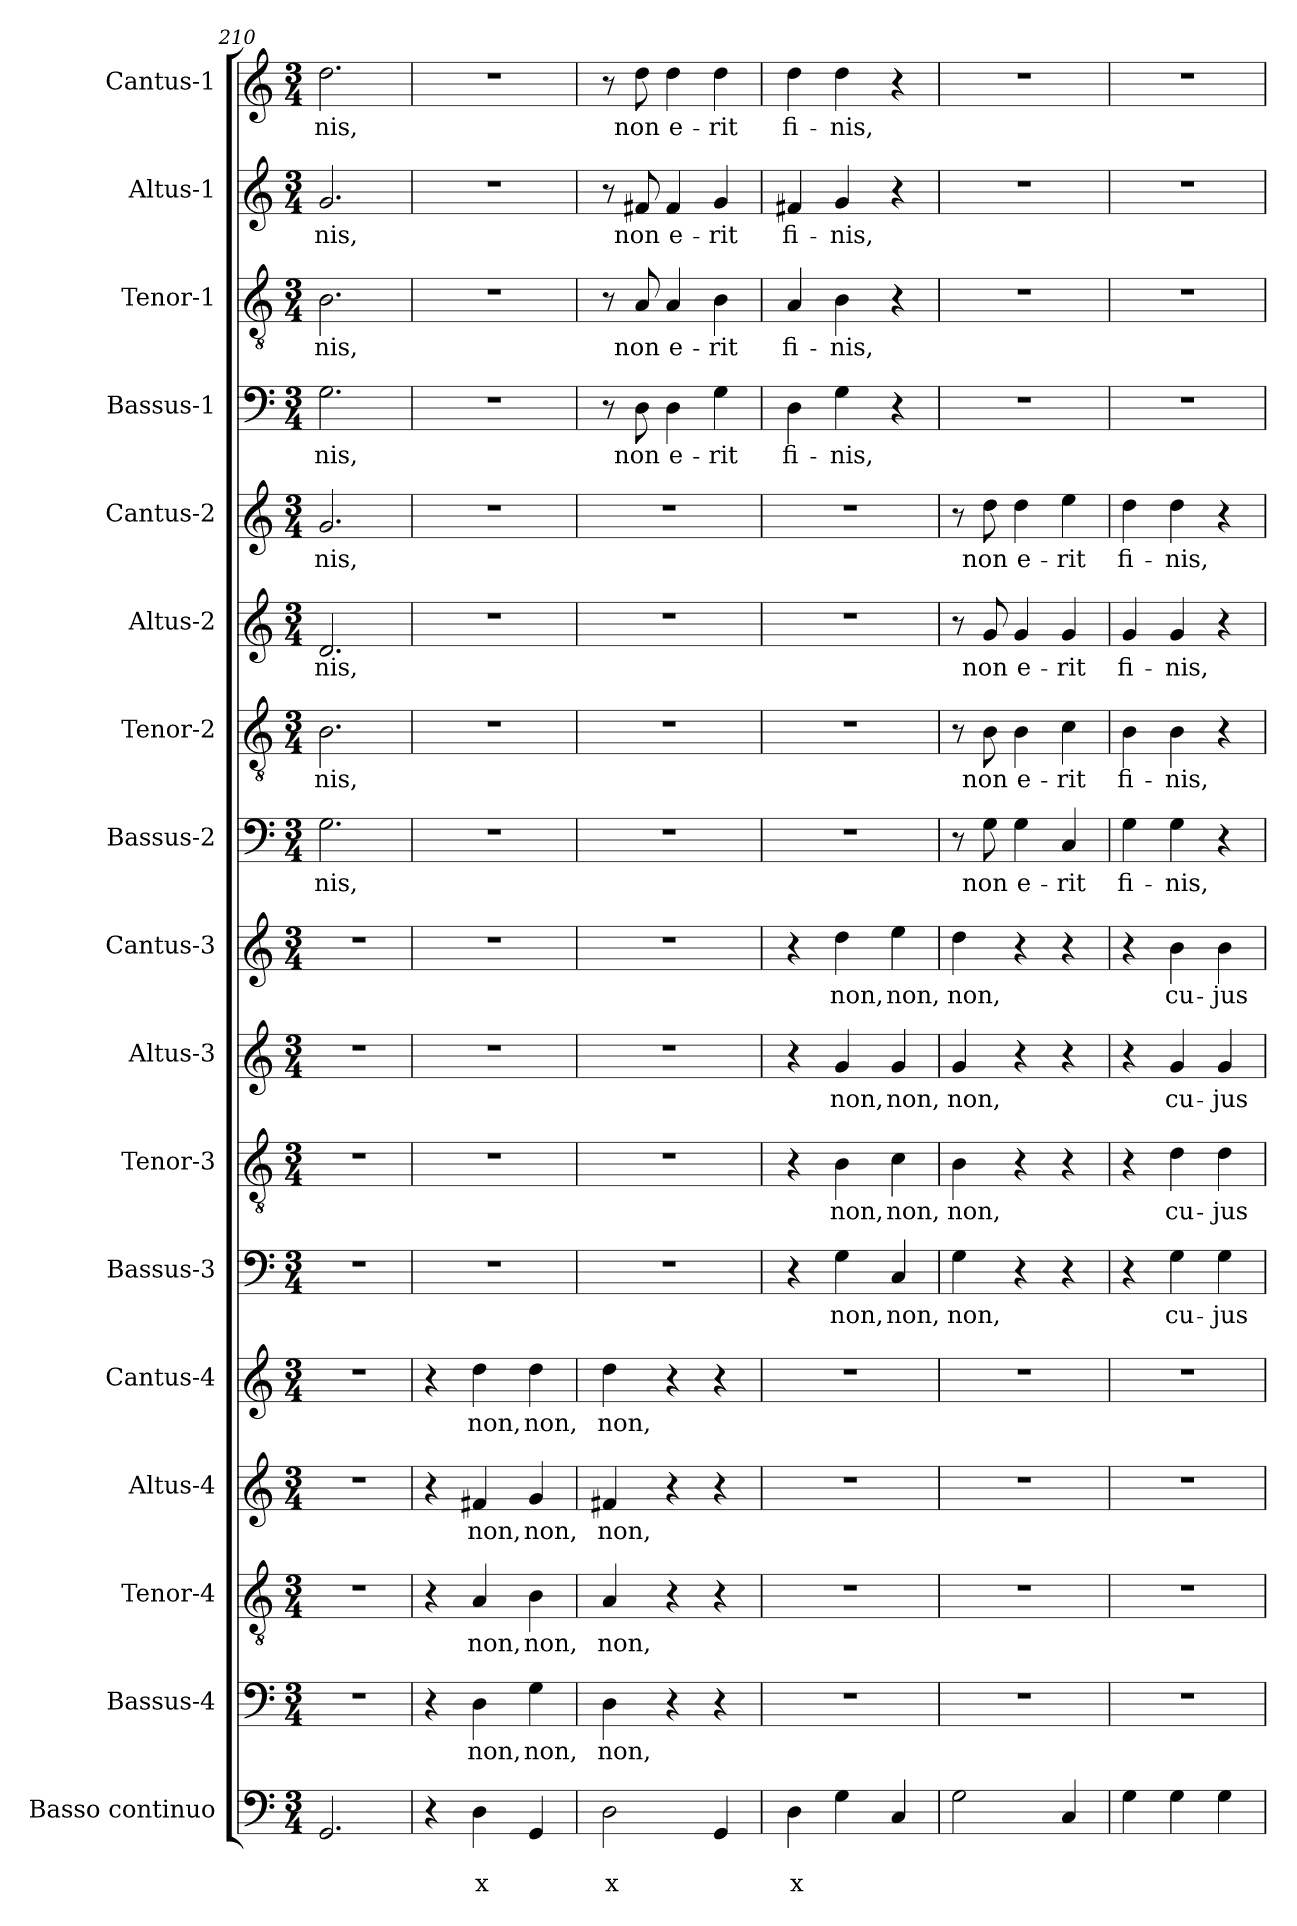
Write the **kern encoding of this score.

**kern	**text	**text	**kern	**text	**kern	**text	**kern	**text	**kern	**text	**kern	**text	**kern	**text	**kern	**text	**kern	**text	**kern	**text	**kern	**text	**kern	**text	**kern	**text	**kern	**text	**kern	**text	**kern	**text	**kern	**text
*part17	*part17	*part17	*part16	*part16	*part15	*part15	*part14	*part14	*part13	*part13	*part12	*part12	*part11	*part11	*part10	*part10	*part9	*part9	*part8	*part8	*part7	*part7	*part6	*part6	*part5	*part5	*part4	*part4	*part3	*part3	*part2	*part2	*part1	*part1
*staff17	*staff17	*staff17	*staff16	*staff16	*staff15	*staff15	*staff14	*staff14	*staff13	*staff13	*staff12	*staff12	*staff11	*staff11	*staff10	*staff10	*staff9	*staff9	*staff8	*staff8	*staff7	*staff7	*staff6	*staff6	*staff5	*staff5	*staff4	*staff4	*staff3	*staff3	*staff2	*staff2	*staff1	*staff1
*I"Basso continuo	*	*	*I"Bassus-4	*	*I"Tenor-4	*	*I"Altus-4	*	*I"Cantus-4	*	*I"Bassus-3	*	*I"Tenor-3	*	*I"Altus-3	*	*I"Cantus-3	*	*I"Bassus-2	*	*I"Tenor-2	*	*I"Altus-2	*	*I"Cantus-2	*	*I"Bassus-1	*	*I"Tenor-1	*	*I"Altus-1	*	*I"Cantus-1	*
*I'BC2	*	*	*I'B4	*	*I'T4	*	*I'A4	*	*I'C4	*	*I'B3	*	*I'T3	*	*I'A3	*	*I'C3	*	*I'B2	*	*I'T2	*	*I'A-2	*	*I'C2	*	*I'B1	*	*I'T1	*	*I'A1	*	*I'C1	*
*clefF4	*	*	*clefF4	*	*clefGv2	*	*clefG2	*	*clefG2	*	*clefF4	*	*clefGv2	*	*clefG2	*	*clefG2	*	*clefF4	*	*clefGv2	*	*clefG2	*	*clefG2	*	*clefF4	*	*clefGv2	*	*clefG2	*	*clefG2	*
*k[]	*	*	*k[]	*	*k[]	*	*k[]	*	*k[]	*	*k[]	*	*k[]	*	*k[]	*	*k[]	*	*k[]	*	*k[]	*	*k[]	*	*k[]	*	*k[]	*	*k[]	*	*k[]	*	*k[]	*
*C:	*	*	*C:	*	*C:	*	*C:	*	*C:	*	*C:	*	*C:	*	*C:	*	*C:	*	*C:	*	*C:	*	*C:	*	*C:	*	*C:	*	*C:	*	*C:	*	*C:	*
*M3/4	*	*	*M3/4	*	*M3/4	*	*M3/4	*	*M3/4	*	*M3/4	*	*M3/4	*	*M3/4	*	*M3/4	*	*M3/4	*	*M3/4	*	*M3/4	*	*M3/4	*	*M3/4	*	*M3/4	*	*M3/4	*	*M3/4	*
=210	=210	=210	=210	=210	=210	=210	=210	=210	=210	=210	=210	=210	=210	=210	=210	=210	=210	=210	=210	=210	=210	=210	=210	=210	=210	=210	=210	=210	=210	=210	=210	=210	=210	=210
!	!	!	!	!	!	!	!	!	!	!	!	!	!	!	!	!	!	!	!	!LO:LY:b	!	!LO:LY:b	!	!LO:LY:b	!	!LO:LY:b	!	!LO:LY:b	!	!LO:LY:b	!	!LO:LY:b	!	!LO:LY:b
2.GG/	.	.	2.r	.	2.r	.	2.r	.	2.r	.	2.r	.	2.r	.	2.r	.	2.r	.	2.G\	-nis,	2.B\	-nis,	2.d/	-nis,	2.g/	-nis,	2.G\	-nis,	2.B\	-nis,	2.g/	-nis,	2.dd\	-nis,
!!LO:PB:g=z
=211	=211	=211	=211	=211	=211	=211	=211	=211	=211	=211	=211	=211	=211	=211	=211	=211	=211	=211	=211	=211	=211	=211	=211	=211	=211	=211	=211	=211	=211	=211	=211	=211	=211	=211
4r	.	.	4r	.	4r	.	4r	.	4r	.	2.r	.	2.r	.	2.r	.	2.r	.	2.r	.	2.r	.	2.r	.	2.r	.	2.r	.	2.r	.	2.r	.	2.r	.
!	!	!LO:LY:b	!	!LO:LY:b	!	!LO:LY:b	!	!LO:LY:b	!	!LO:LY:b	!	!	!	!	!	!	!	!	!	!	!	!	!	!	!	!	!	!	!	!	!	!	!	!
4D\	.	x	4D\	non,	4A/	non,	4f#X/	non,	4dd\	non,	.	.	.	.	.	.	.	.	.	.	.	.	.	.	.	.	.	.	.	.	.	.	.	.
!	!	!	!	!LO:LY:b	!	!LO:LY:b	!	!LO:LY:b	!	!LO:LY:b	!	!	!	!	!	!	!	!	!	!	!	!	!	!	!	!	!	!	!	!	!	!	!	!
4GG/	.	.	4G\	non,	4B\	non,	4g/	non,	4dd\	non,	.	.	.	.	.	.	.	.	.	.	.	.	.	.	.	.	.	.	.	.	.	.	.	.
=212	=212	=212	=212	=212	=212	=212	=212	=212	=212	=212	=212	=212	=212	=212	=212	=212	=212	=212	=212	=212	=212	=212	=212	=212	=212	=212	=212	=212	=212	=212	=212	=212	=212	=212
!	!	!LO:LY:b	!	!LO:LY:b	!	!LO:LY:b	!	!LO:LY:b	!	!LO:LY:b	!	!	!	!	!	!	!	!	!	!	!	!	!	!	!	!	!	!	!	!	!	!	!	!
2D\	.	x	4D\	non,	4A/	non,	4f#X/	non,	4dd\	non,	2.r	.	2.r	.	2.r	.	2.r	.	2.r	.	2.r	.	2.r	.	2.r	.	8r	.	8r	.	8r	.	8r	.
!	!	!	!	!	!	!	!	!	!	!	!	!	!	!	!	!	!	!	!	!	!	!	!	!	!	!	!	!LO:LY:b	!	!LO:LY:b	!	!LO:LY:b	!	!LO:LY:b
.	.	.	.	.	.	.	.	.	.	.	.	.	.	.	.	.	.	.	.	.	.	.	.	.	.	.	8D\	non	8A/	non	8f#X/	non	8dd\	non
!	!	!	!	!	!	!	!	!	!	!	!	!	!	!	!	!	!	!	!	!	!	!	!	!	!	!	!	!LO:LY:b	!	!LO:LY:b	!	!LO:LY:b	!	!LO:LY:b
.	.	.	4r	.	4r	.	4r	.	4r	.	.	.	.	.	.	.	.	.	.	.	.	.	.	.	.	.	4D\	e-	4A/	e-	4f#/	e-	4dd\	e-
!	!	!	!	!	!	!	!	!	!	!	!	!	!	!	!	!	!	!	!	!	!	!	!	!	!	!	!	!LO:LY:b	!	!LO:LY:b	!	!LO:LY:b	!	!LO:LY:b
4GG/	.	.	4r	.	4r	.	4r	.	4r	.	.	.	.	.	.	.	.	.	.	.	.	.	.	.	.	.	4G\	-rit	4B\	-rit	4g/	-rit	4dd\	-rit
=213	=213	=213	=213	=213	=213	=213	=213	=213	=213	=213	=213	=213	=213	=213	=213	=213	=213	=213	=213	=213	=213	=213	=213	=213	=213	=213	=213	=213	=213	=213	=213	=213	=213	=213
!	!	!LO:LY:b	!	!	!	!	!	!	!	!	!	!	!	!	!	!	!	!	!	!	!	!	!	!	!	!	!	!LO:LY:b	!	!LO:LY:b	!	!LO:LY:b	!	!LO:LY:b
4D\	.	x	2.r	.	2.r	.	2.r	.	2.r	.	4r	.	4r	.	4r	.	4r	.	2.r	.	2.r	.	2.r	.	2.r	.	4D\	fi-	4A/	fi-	4f#X/	fi-	4dd\	fi-
!	!	!	!	!	!	!	!	!	!	!	!	!LO:LY:b	!	!LO:LY:b	!	!LO:LY:b	!	!LO:LY:b	!	!	!	!	!	!	!	!	!	!LO:LY:b	!	!LO:LY:b	!	!LO:LY:b	!	!LO:LY:b
4G\	.	.	.	.	.	.	.	.	.	.	4G\	non,	4B\	non,	4g/	non,	4dd\	non,	.	.	.	.	.	.	.	.	4G\	-nis,	4B\	-nis,	4g/	-nis,	4dd\	-nis,
!	!	!	!	!	!	!	!	!	!	!	!	!LO:LY:b	!	!LO:LY:b	!	!LO:LY:b	!	!LO:LY:b	!	!	!	!	!	!	!	!	!	!	!	!	!	!	!	!
4C/	.	.	.	.	.	.	.	.	.	.	4C/	non,	4c\	non,	4g/	non,	4ee\	non,	.	.	.	.	.	.	.	.	4r	.	4r	.	4r	.	4r	.
=214	=214	=214	=214	=214	=214	=214	=214	=214	=214	=214	=214	=214	=214	=214	=214	=214	=214	=214	=214	=214	=214	=214	=214	=214	=214	=214	=214	=214	=214	=214	=214	=214	=214	=214
!	!	!	!	!	!	!	!	!	!	!	!	!LO:LY:b	!	!LO:LY:b	!	!LO:LY:b	!	!LO:LY:b	!	!	!	!	!	!	!	!	!	!	!	!	!	!	!	!
2G\	.	.	2.r	.	2.r	.	2.r	.	2.r	.	4G\	non,	4B\	non,	4g/	non,	4dd\	non,	8r	.	8r	.	8r	.	8r	.	2.r	.	2.r	.	2.r	.	2.r	.
!	!	!	!	!	!	!	!	!	!	!	!	!	!	!	!	!	!	!	!	!LO:LY:b	!	!LO:LY:b	!	!LO:LY:b	!	!LO:LY:b	!	!	!	!	!	!	!	!
.	.	.	.	.	.	.	.	.	.	.	.	.	.	.	.	.	.	.	8G\	non	8B\	non	8g/	non	8dd\	non	.	.	.	.	.	.	.	.
!	!	!	!	!	!	!	!	!	!	!	!	!	!	!	!	!	!	!	!	!LO:LY:b	!	!LO:LY:b	!	!LO:LY:b	!	!LO:LY:b	!	!	!	!	!	!	!	!
.	.	.	.	.	.	.	.	.	.	.	4r	.	4r	.	4r	.	4r	.	4G\	e-	4B\	e-	4g/	e-	4dd\	e-	.	.	.	.	.	.	.	.
!	!	!	!	!	!	!	!	!	!	!	!	!	!	!	!	!	!	!	!	!LO:LY:b	!	!LO:LY:b	!	!LO:LY:b	!	!LO:LY:b	!	!	!	!	!	!	!	!
4C/	.	.	.	.	.	.	.	.	.	.	4r	.	4r	.	4r	.	4r	.	4C/	-rit	4c\	-rit	4g/	-rit	4ee\	-rit	.	.	.	.	.	.	.	.
=215	=215	=215	=215	=215	=215	=215	=215	=215	=215	=215	=215	=215	=215	=215	=215	=215	=215	=215	=215	=215	=215	=215	=215	=215	=215	=215	=215	=215	=215	=215	=215	=215	=215	=215
!	!	!	!	!	!	!	!	!	!	!	!	!	!	!	!	!	!	!	!	!LO:LY:b	!	!LO:LY:b	!	!LO:LY:b	!	!LO:LY:b	!	!	!	!	!	!	!	!
4G\	.	.	2.r	.	2.r	.	2.r	.	2.r	.	4r	.	4r	.	4r	.	4r	.	4G\	fi-	4B\	fi-	4g/	fi-	4dd\	fi-	2.r	.	2.r	.	2.r	.	2.r	.
!	!	!	!	!	!	!	!	!	!	!	!	!LO:LY:b	!	!LO:LY:b	!	!LO:LY:b	!	!LO:LY:b	!	!LO:LY:b	!	!LO:LY:b	!	!LO:LY:b	!	!LO:LY:b	!	!	!	!	!	!	!	!
4G\	.	.	.	.	.	.	.	.	.	.	4G\	cu-	4d\	cu-	4g/	cu-	4b\	cu-	4G\	-nis,	4B\	-nis,	4g/	-nis,	4dd\	-nis,	.	.	.	.	.	.	.	.
!	!	!	!	!	!	!	!	!	!	!	!	!LO:LY:b	!	!LO:LY:b	!	!LO:LY:b	!	!LO:LY:b	!	!	!	!	!	!	!	!	!	!	!	!	!	!	!	!
4G\	.	.	.	.	.	.	.	.	.	.	4G\	-jus	4d\	-jus	4g/	-jus	4b\	-jus	4r	.	4r	.	4r	.	4r	.	.	.	.	.	.	.	.	.
=	=	=	=	=	=	=	=	=	=	=	=	=	=	=	=	=	=	=	=	=	=	=	=	=	=	=	=	=	=	=	=	=	=	=
*-	*-	*-	*-	*-	*-	*-	*-	*-	*-	*-	*-	*-	*-	*-	*-	*-	*-	*-	*-	*-	*-	*-	*-	*-	*-	*-	*-	*-	*-	*-	*-	*-	*-	*-
